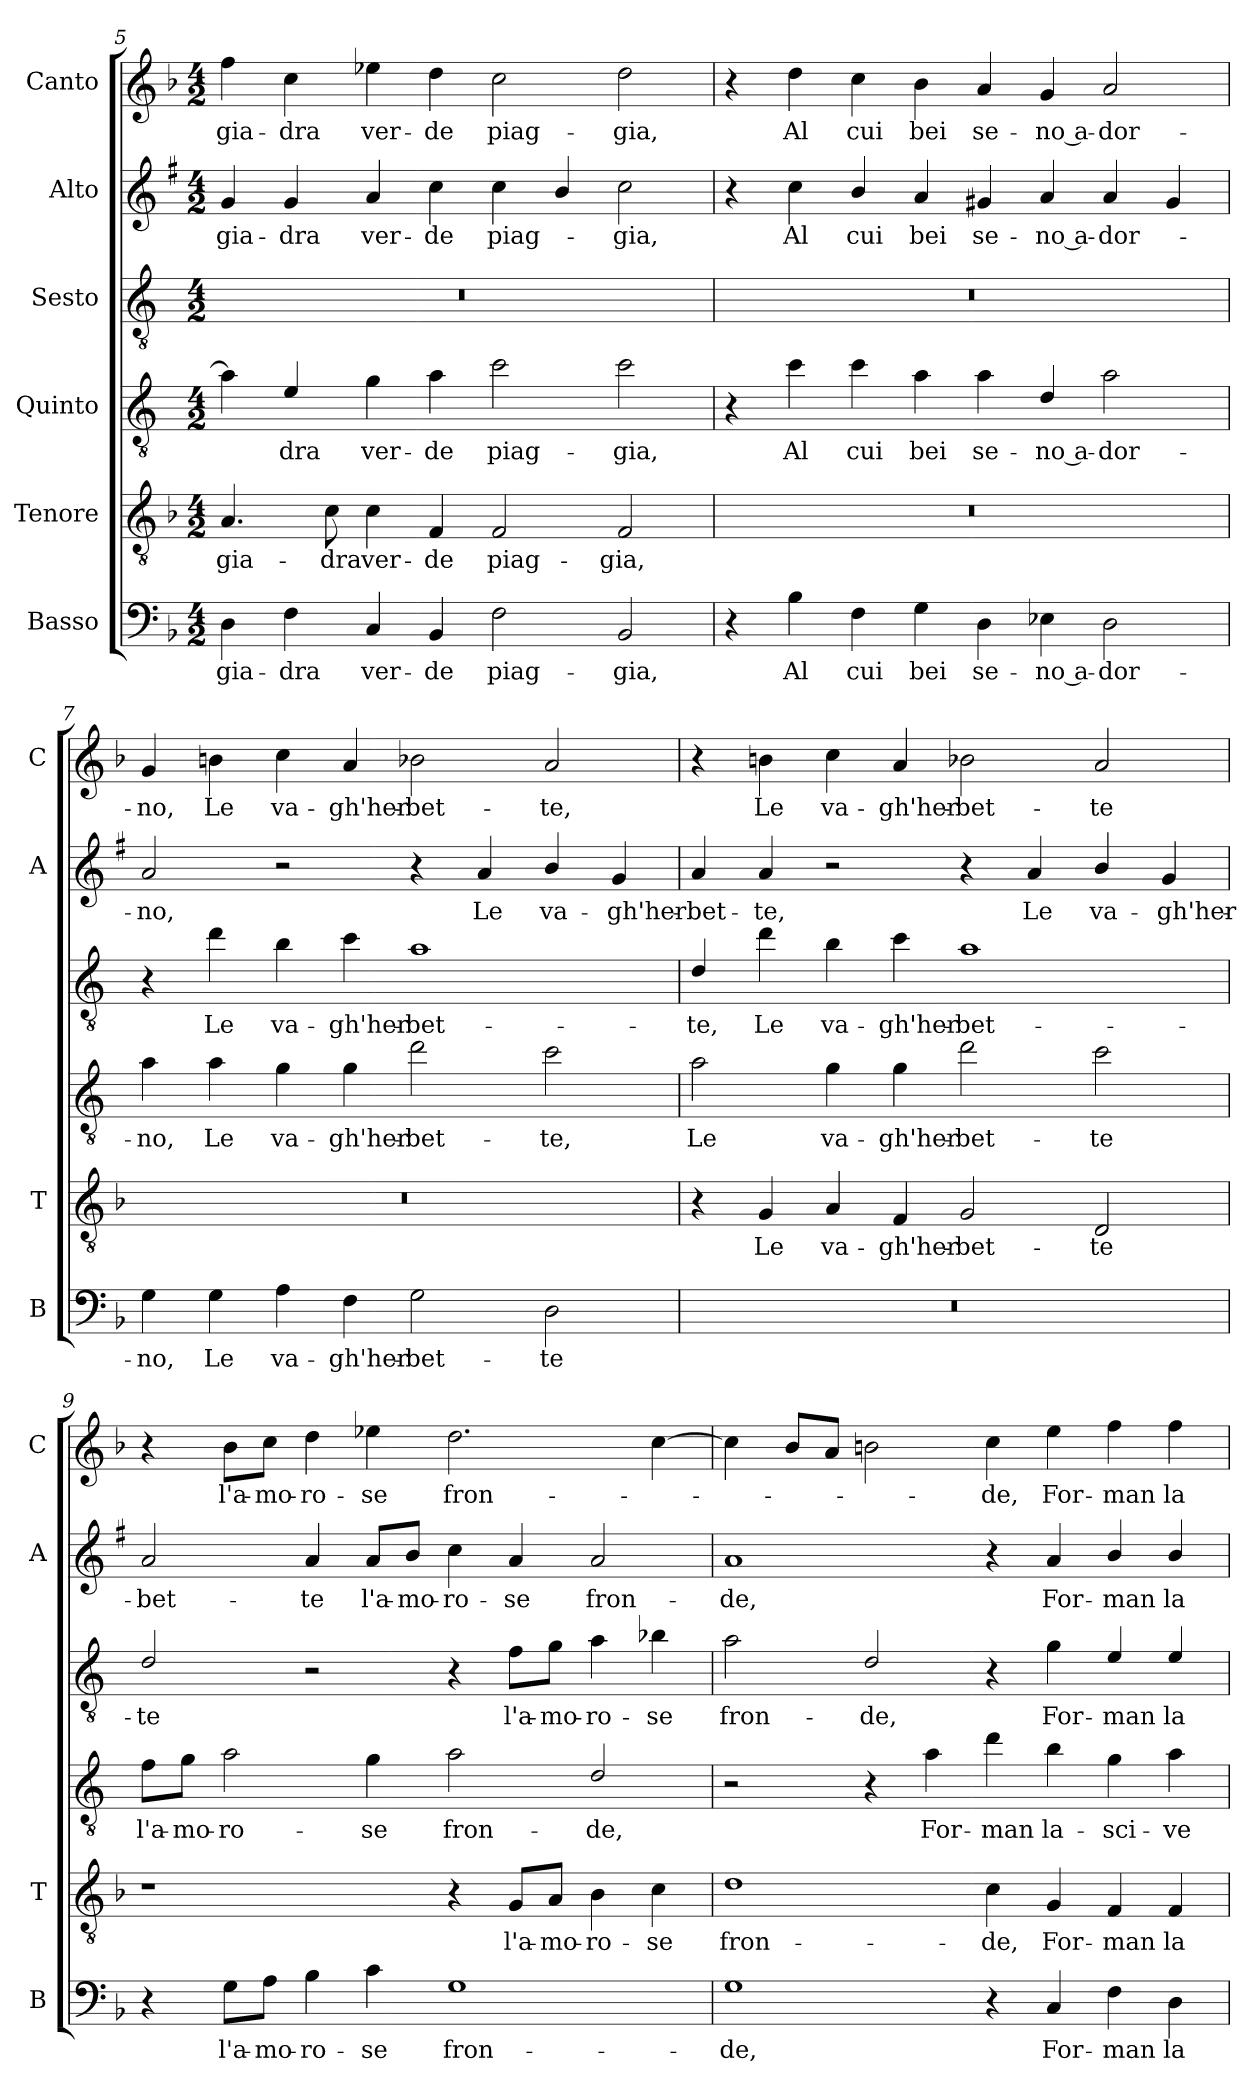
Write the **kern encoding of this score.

**kern	**text	**kern	**text	**kern	**text	**kern	**text	**kern	**text	**kern	**text
*part6	*part6	*part5	*part5	*part4	*part4	*part3	*part3	*part2	*part2	*part1	*part1
*staff6	*staff6	*staff5	*staff5	*staff4	*staff4	*staff3	*staff3	*staff2	*staff2	*staff1	*staff1
*I"Basso	*	*I"Tenore	*	*I"Quinto	*	*I"Sesto	*	*I"Alto	*	*I"Canto	*
*I'B	*	*I'T	*	*	*	*	*	*I'A	*	*I'C	*
*clefF4	*	*clefGv2	*	*clefGv2	*	*clefGv2	*	*clefG2	*	*clefG2	*
*	*	*	*	*ITrd4c7	*	*ITrd4c7	*	*ITrd1c2	*	*	*
*k[b-]	*	*k[b-]	*	*k[b-]	*	*k[b-]	*	*k[b-]	*	*k[b-]	*
*F:	*	*F:	*	*F:	*	*F:	*	*F:	*	*F:	*
*M4/2	*	*M4/2	*	*M4/2	*	*M4/2	*	*M4/2	*	*M4/2	*
=5	=5	=5	=5	=5	=5	=5	=5	=5	=5	=5	=5
!	!LO:LY:b	!	!LO:LY:b	!	!	!	!	!	!LO:LY:b	!	!LO:LY:b
4D\	-gia-	4.A/	-gia-	4d\]	.	0r	.	4f/	-gia-	4ff\	-gia-
!	!LO:LY:b	!	!	!	!LO:LY:b	!	!	!	!LO:LY:b	!	!LO:LY:b
4F\	-dra	.	.	4A/	-dra	.	.	4f/	-dra	4cc\	-dra
!	!	!	!LO:LY:b	!	!	!	!	!	!	!	!
.	.	8c\	-dra	.	.	.	.	.	.	.	.
!	!LO:LY:b	!	!LO:LY:b	!	!LO:LY:b	!	!	!	!LO:LY:b	!	!LO:LY:b
4C/	ver-	4c\	ver-	4c\	ver-	.	.	4g/	ver-	4ee-X\	ver-
!	!LO:LY:b	!	!LO:LY:b	!	!LO:LY:b	!	!	!	!LO:LY:b	!	!LO:LY:b
4BB-/	-de	4F/	-de	4d\	-de	.	.	4b-\	-de	4dd\	-de
!	!LO:LY:b	!	!LO:LY:b	!	!LO:LY:b	!	!	!	!LO:LY:b	!	!LO:LY:b
2F\	piag-	2F/	piag-	2f\	piag-	.	.	4b-\	piag-	2cc\	piag-
.	.	.	.	.	.	.	.	4a/	.	.	.
!	!LO:LY:b	!	!LO:LY:b	!	!LO:LY:b	!	!	!	!LO:LY:b	!	!LO:LY:b
2BB-/	-gia,	2F/	-gia,	2f\	-gia,	.	.	2b-\	-gia,	2dd\	-gia,
=6	=6	=6	=6	=6	=6	=6	=6	=6	=6	=6	=6
4r	.	0r	.	4r	.	0r	.	4r	.	4r	.
!	!LO:LY:b	!	!	!	!LO:LY:b	!	!	!	!LO:LY:b	!	!LO:LY:b
4B-\	Al	.	.	4f\	Al	.	.	4b-\	Al	4dd\	Al
!	!LO:LY:b	!	!	!	!LO:LY:b	!	!	!	!LO:LY:b	!	!LO:LY:b
4F\	cui	.	.	4f\	cui	.	.	4a/	cui	4cc\	cui
!	!LO:LY:b	!	!	!	!LO:LY:b	!	!	!	!LO:LY:b	!	!LO:LY:b
4G\	bei	.	.	4d\	bei	.	.	4g/	bei	4b-\	bei
!	!LO:LY:b	!	!	!	!LO:LY:b	!	!	!	!LO:LY:b	!	!LO:LY:b
4D\	se-	.	.	4d\	se-	.	.	4f#X/	se-	4a/	se-
!	!LO:LY:b	!	!	!	!LO:LY:b	!	!	!	!LO:LY:b	!	!LO:LY:b
4E-X\	-no a-	.	.	4G/	-no a-	.	.	4g/	-no a-	4g/	-no a-
!	!LO:LY:b	!	!	!	!LO:LY:b	!	!	!	!LO:LY:b	!	!LO:LY:b
2D\	-dor-	.	.	2d\	-dor-	.	.	4g/	-dor-	2a/	-dor-
.	.	.	.	.	.	.	.	4f#/	.	.	.
=7	=7	=7	=7	=7	=7	=7	=7	=7	=7	=7	=7
!	!LO:LY:b	!	!	!	!LO:LY:b	!	!	!	!LO:LY:b	!	!LO:LY:b
4G\	-no,	0r	.	4d\	-no,	4r	.	2g/	-no,	4g/	-no,
!	!LO:LY:b	!	!	!	!LO:LY:b	!	!LO:LY:b	!	!	!	!LO:LY:b
4G\	Le	.	.	4d\	Le	4g\	Le	.	.	4bn\	Le
!	!LO:LY:b	!	!	!	!LO:LY:b	!	!LO:LY:b	!	!	!	!LO:LY:b
4A\	va-	.	.	4c\	va-	4e\	va-	2r	.	4cc\	va-
!	!LO:LY:b	!	!	!	!LO:LY:b	!	!LO:LY:b	!	!	!	!LO:LY:b
4F\	-gh'her-	.	.	4c\	-gh'her-	4f\	-gh'her-	.	.	4a/	-gh'her-
!	!LO:LY:b	!	!	!	!LO:LY:b	!	!LO:LY:b	!	!	!	!LO:LY:b
2G\	-bet-	.	.	2g\	-bet-	1d	-bet-	4r	.	2b-X\	-bet-
!	!	!	!	!	!	!	!	!	!LO:LY:b	!	!
.	.	.	.	.	.	.	.	4g/	Le	.	.
!	!LO:LY:b	!	!	!	!LO:LY:b	!	!	!	!LO:LY:b	!	!LO:LY:b
2D\	-te	.	.	2f\	-te,	.	.	4a/	va-	2a/	-te,
!	!	!	!	!	!	!	!	!	!LO:LY:b	!	!
.	.	.	.	.	.	.	.	4f/	-gh'her-	.	.
!!LO:PB:g=z
=8	=8	=8	=8	=8	=8	=8	=8	=8	=8	=8	=8
!	!	!	!	!	!LO:LY:b	!	!LO:LY:b	!	!LO:LY:b	!	!
0r	.	4r	.	2d\	Le	4G/	-te,	4g/	-bet-	4r	.
!	!	!	!LO:LY:b	!	!	!	!LO:LY:b	!	!LO:LY:b	!	!LO:LY:b
.	.	4G/	Le	.	.	4g\	Le	4g/	-te,	4bn\	Le
!	!	!	!LO:LY:b	!	!LO:LY:b	!	!LO:LY:b	!	!	!	!LO:LY:b
.	.	4A/	va-	4c\	va-	4e\	va-	2r	.	4cc\	va-
!	!	!	!LO:LY:b	!	!LO:LY:b	!	!LO:LY:b	!	!	!	!LO:LY:b
.	.	4F/	-gh'her-	4c\	-gh'her-	4f\	-gh'her-	.	.	4a/	-gh'her-
!	!	!	!LO:LY:b	!	!LO:LY:b	!	!LO:LY:b	!	!	!	!LO:LY:b
.	.	2G/	-bet-	2g\	-bet-	1d	-bet-	4r	.	2b-X\	-bet-
!	!	!	!	!	!	!	!	!	!LO:LY:b	!	!
.	.	.	.	.	.	.	.	4g/	Le	.	.
!	!	!	!LO:LY:b	!	!LO:LY:b	!	!	!	!LO:LY:b	!	!LO:LY:b
.	.	2D/	-te	2f\	-te	.	.	4a/	va-	2a/	-te
!	!	!	!	!	!	!	!	!	!LO:LY:b	!	!
.	.	.	.	.	.	.	.	4f/	-gh'her-	.	.
=9	=9	=9	=9	=9	=9	=9	=9	=9	=9	=9	=9
!	!	!	!	!	!LO:LY:b	!	!LO:LY:b	!	!LO:LY:b	!	!
4r	.	1r	.	8B-\L	l'a-	2G/	-te	2g/	-bet-	4r	.
!	!	!	!	!	!LO:LY:b	!	!	!	!	!	!
.	.	.	.	8c\J	-mo-	.	.	.	.	.	.
!	!LO:LY:b	!	!	!	!LO:LY:b	!	!	!	!	!	!LO:LY:b
8G\L	l'a-	.	.	2d\	-ro-	.	.	.	.	8b-\L	l'a-
!	!LO:LY:b	!	!	!	!	!	!	!	!	!	!LO:LY:b
8A\J	-mo-	.	.	.	.	.	.	.	.	8cc\J	-mo-
!	!LO:LY:b	!	!	!	!	!	!	!	!LO:LY:b	!	!LO:LY:b
4B-\	-ro-	.	.	.	.	2r	.	4g/	-te	4dd\	-ro-
!	!LO:LY:b	!	!	!	!LO:LY:b	!	!	!	!LO:LY:b	!	!LO:LY:b
4c\	-se	.	.	4c\	-se	.	.	8g/L	l'a-	4ee-X\	-se
!	!	!	!	!	!	!	!	!	!LO:LY:b	!	!
.	.	.	.	.	.	.	.	8a/J	-mo-	.	.
!	!LO:LY:b	!	!	!	!LO:LY:b	!	!	!	!LO:LY:b	!	!LO:LY:b
1G	fron-	4r	.	2d\	fron-	4r	.	4b-\	-ro-	2.dd\	fron-
!	!	!	!LO:LY:b	!	!	!	!LO:LY:b	!	!LO:LY:b	!	!
.	.	8G/L	l'a-	.	.	8B-\L	l'a-	4g/	-se	.	.
!	!	!	!LO:LY:b	!	!	!	!LO:LY:b	!	!	!	!
.	.	8A/J	-mo-	.	.	8c\J	-mo-	.	.	.	.
!	!	!	!LO:LY:b	!	!LO:LY:b	!	!LO:LY:b	!	!LO:LY:b	!	!
.	.	4B-\	-ro-	2G/	-de,	4d\	-ro-	2g/	fron-	.	.
!	!	!	!LO:LY:b	!	!	!	!LO:LY:b	!	!	!	!
.	.	4c\	-se	.	.	4e-X\	-se	.	.	[4cc\	.
=10	=10	=10	=10	=10	=10	=10	=10	=10	=10	=10	=10
!	!LO:LY:b	!	!LO:LY:b	!	!	!	!LO:LY:b	!	!LO:LY:b	!	!
1G	-de,	1d	fron-	2r	.	2d\	fron-	1g	-de,	4cc\]	.
.	.	.	.	.	.	.	.	.	.	8b-/L	.
.	.	.	.	.	.	.	.	.	.	8a/J	.
!	!	!	!	!	!	!	!LO:LY:b	!	!	!	!
.	.	.	.	4r	.	2G/	-de,	.	.	2bn\	.
!	!	!	!	!	!LO:LY:b	!	!	!	!	!	!
.	.	.	.	4d\	For-	.	.	.	.	.	.
!	!	!	!LO:LY:b	!	!LO:LY:b	!	!	!	!	!	!LO:LY:b
4r	.	4c\	-de,	4g\	-man	4r	.	4r	.	4cc\	-de,
!	!LO:LY:b	!	!LO:LY:b	!	!LO:LY:b	!	!LO:LY:b	!	!LO:LY:b	!	!LO:LY:b
4C/	For-	4G/	For-	4e\	la-	4c\	For-	4g/	For-	4ee\	For-
!	!LO:LY:b	!	!LO:LY:b	!	!LO:LY:b	!	!LO:LY:b	!	!LO:LY:b	!	!LO:LY:b
4F\	-man	4F/	-man	4c\	-sci-	4A/	-man	4a/	-man	4ff\	-man
!	!LO:LY:b	!	!LO:LY:b	!	!LO:LY:b	!	!LO:LY:b	!	!LO:LY:b	!	!LO:LY:b
4D\	la-	4F/	la-	4d\	-ve	4A/	la-	4a/	la-	4ff\	la-
=	=	=	=	=	=	=	=	=	=	=	=
*-	*-	*-	*-	*-	*-	*-	*-	*-	*-	*-	*-
